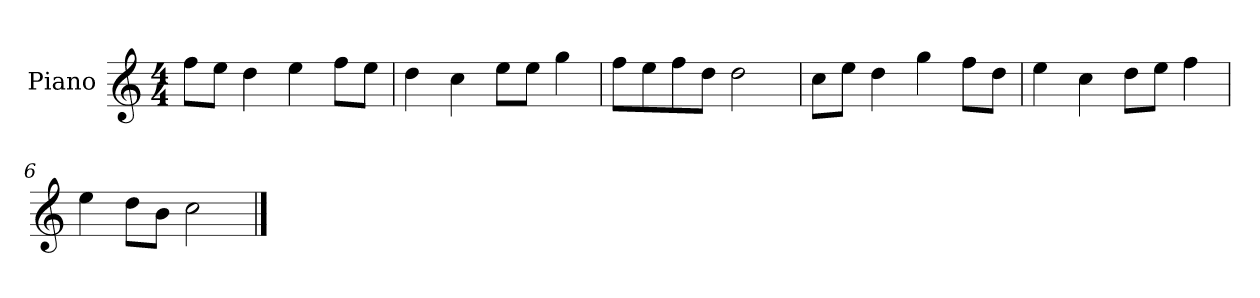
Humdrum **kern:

**kern
*part1
*staff1
*I"Piano
*I'P-no
*clefG2
*k[]
*M4/4
*MM90
=1
8ff\L
8ee\J
4dd\
4ee\
8ff\L
8ee\J
=2
4dd\
4cc\
8ee\L
8ee\J
4gg\
=3
8ff\L
8ee\
8ff\
8dd\J
2dd\
=4
8cc\L
8ee\J
4dd\
4gg\
8ff\L
8dd\J
=5
4ee\
4cc\
8dd\L
8ee\J
4ff\
=6
4ee\
8dd\L
8b\J
2cc\
==
*-
